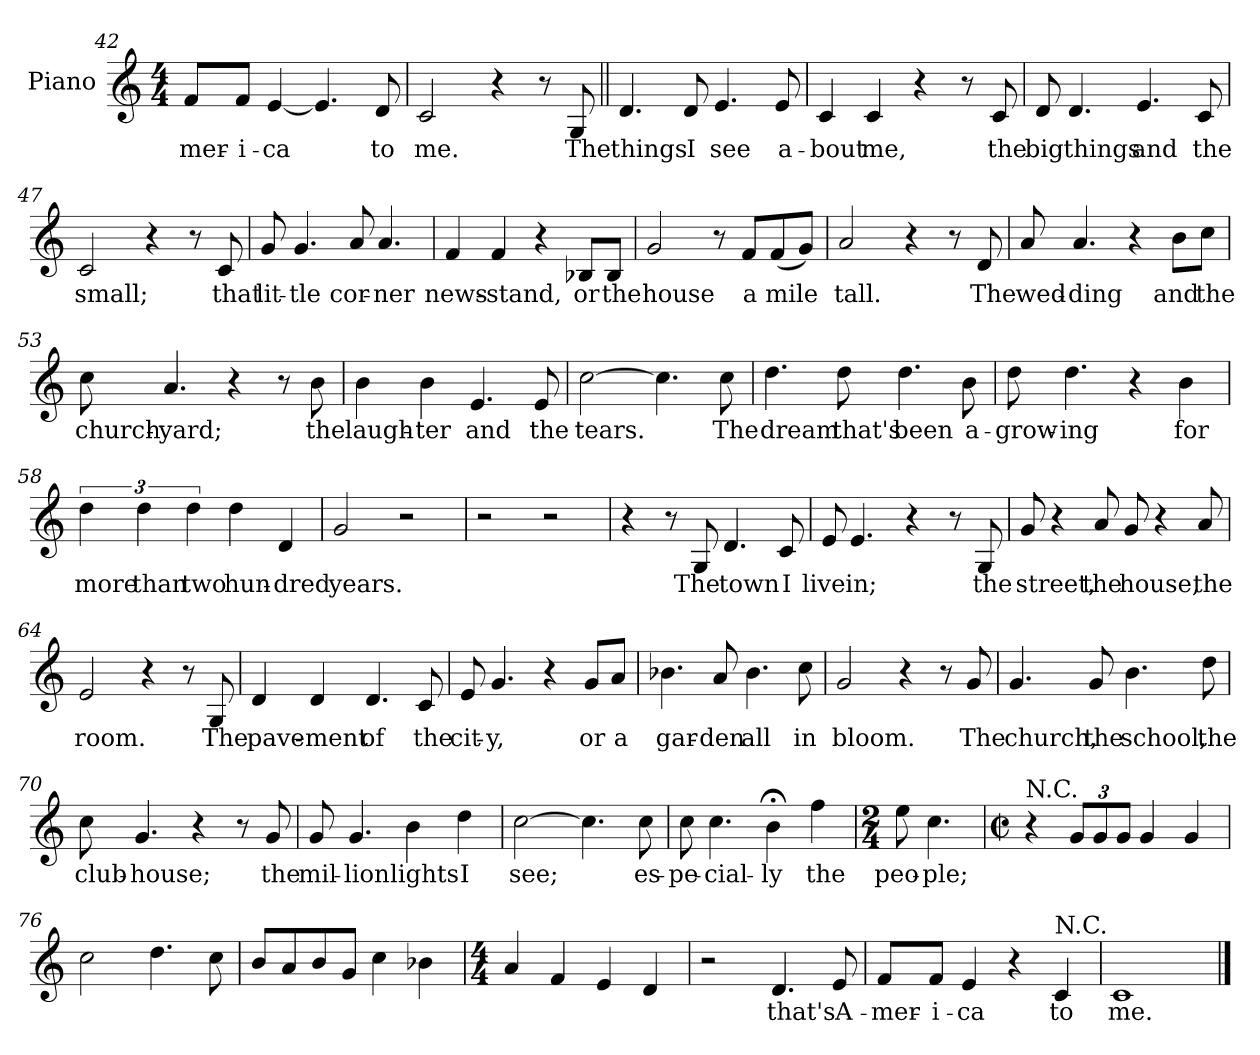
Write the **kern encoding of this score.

**kern	**text
*part1	*part1
*staff1	*staff1
*I"Piano	*
*I'Pno.	*
*clefG2	*
*k[]	*
*C:	*
*M4/4	*
=42	=42
8f/L	-mer-
8f/J	-i-
[4e/	-ca
4.e/]	.
8d/	to
=43	=43
2c/	me.
4r	.
8r	.
8G/	The
=44||	=44||
4.d/	things
8d/	I
4.e/	see
8e/	a-
!!LO:LB:g=z
=45	=45
4c/	-bout
4c/	me,
4r	.
8r	.
8c/	the
=46	=46
8d/	big
4.d/	things
4.e/	and
8c/	the
=47	=47
2c/	small;
4r	.
8r	.
8c/	that
=48	=48
8g/	lit-
4.g/	-tle
8a/	cor-
4.a/	-ner
=49	=49
4f/	news-
4f/	-stand,
4r	.
8B-X/L	or
8B-/J	the
!!LO:LB:g=z
=50	=50
2g/	house
8r	.
8f/L	a
(8f/	mile
8g/J)	.
=51	=51
2a/	tall.
4r	.
8r	.
8d/	The
=52	=52
8a/	wed-
4.a/	-ding
4r	.
8b\L	and
8cc\J	the
=53	=53
8cc\	church-
4.a/	-yard;
4r	.
8r	.
8b\	the
=54	=54
4b\	laugh-
4b\	-ter
4.e/	and
8e/	the
!!LO:LB:g=z
=55	=55
[2cc\	tears.
4.cc\]	.
8cc\	The
=56	=56
4.dd\	dream
8dd\	that's
4.dd\	been
8b\	a-
=57	=57
8dd\	-grow-
4.dd\	-ing
4r	.
4b\	for
=58	=58
6dd\	more
6dd\	than
6dd\	two
4dd\	hun-
4d/	-dred
!!LO:LB:g=z
=59	=59
2g/	years.
2r	.
=60	=60
2r	.
2r	.
=61	=61
4r	.
8r	.
8G/	The
4.d/	town
8c/	I
=62	=62
8e/	live
4.e/	in;
4r	.
8r	.
8G/	the
=63	=63
8g/	street,
4r	.
8a/	the
8g/	house,
4r	.
8a/	the
!!LO:LB:g=z
=64	=64
2e/	room.
4r	.
8r	.
8G/	The
=65	=65
4d/	pave-
4d/	-ment
4.d/	of
8c/	the
=66	=66
8e/	cit-
4.g/	-y,
4r	.
8g/L	or
8a/J	a
=67	=67
4.b-X\	gar-
8a/	-den
4.b-\	all
8cc\	in
=68	=68
2g/	bloom.
4r	.
8r	.
8g/	The
!!LO:LB:g=z
=69	=69
4.g/	church,
8g/	the
4.b\	school,
8dd\	the
=70	=70
8cc\	club-
4.g/	-house;
4r	.
8r	.
8g/	the
=71	=71
8g/	mil-
4.g/	-lion
4b\	lights
4dd\	I
=72	=72
[2cc\	see;
4.cc\]	.
8cc\	es-
!!LO:LB:g=z
=73	=73
8cc\	-pe-
4.cc\	-cial-
4b;<\	-ly
4ff\	the
=74	=74
*M2/4	*
8ee\	peo-
4.cc\	-ple;
=75	=75
*M2/2	*
*met(c|)	*
!LO:TX:a:t=N.C.	!
4r	.
*Xbrackettup	*
12g/L	.
12g/	.
12g/J	.
4g/	.
4g/	.
=76	=76
2cc\	.
4.dd\	.
8cc\	.
=77	=77
8b/L	.
8a/	.
8b/	.
8g/J	.
4cc\	.
4b-X\	.
!!LO:LB:g=z
=78	=78
*M4/4	*
4a/	.
4f/	.
4e/	.
4d/	.
=79	=79
2r	.
4.d/	that's
8e/	A-
=80	=80
8f/L	-mer-
8f/J	-i-
4e/	-ca
4r	.
!LO:TX:a:t=N.C.	!
4c/	to
=81	=81
1c	me.
==	==
*-	*-
